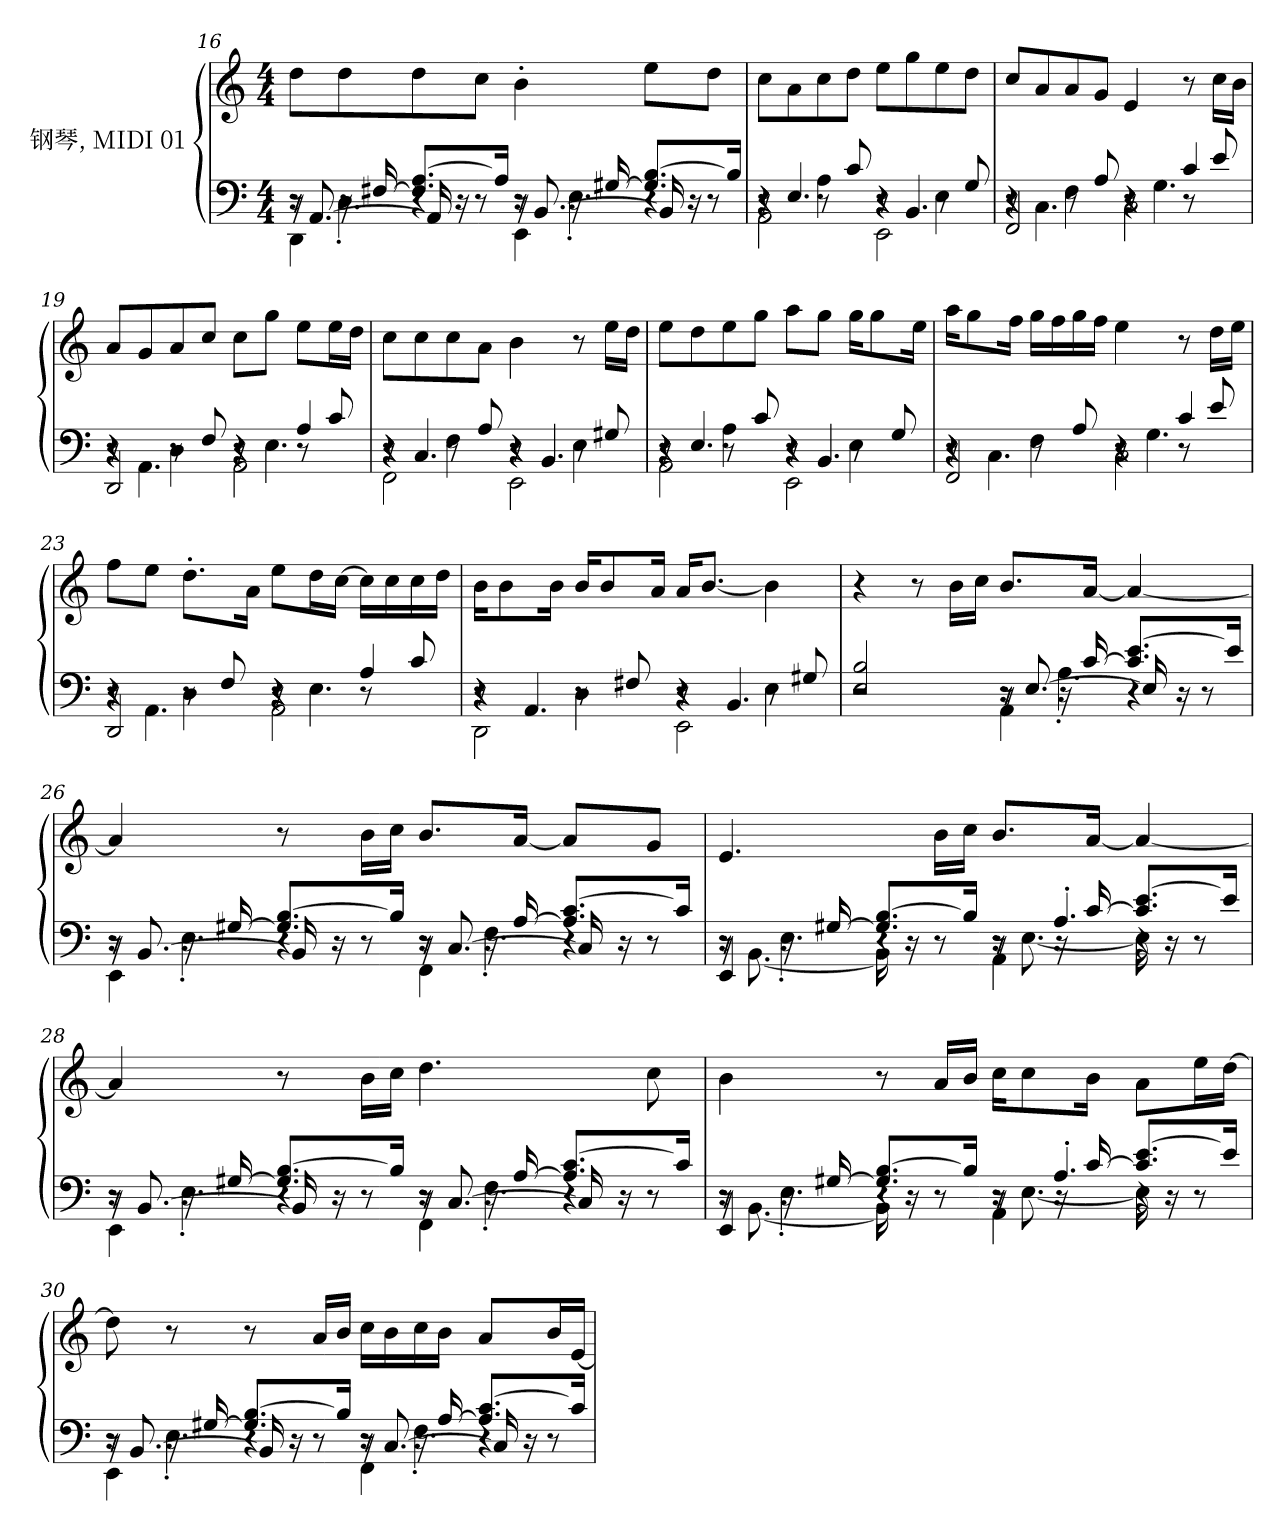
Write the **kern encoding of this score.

**kern	**kern
*part1	*part1
*staff2	*staff1
*I"钢琴, MIDI 01	*
!!LO:LB:g=z
*clefF4	*clefG2
*k[]	*k[]
*M4/4	*M4/4
=16	=16
*^	*
*	*^	*
*	*	*^	*
8r	8r	16r	4DD\	8dd\L
.	.	[8.AA/	.	.
16r	4.D'\	.	.	8dd\
[16F#X/	.	.	.	.
8.F#/] [8.A/L	.	16AA/]	4r	8dd\
.	.	16r	.	.
.	.	8r	.	8cc\J
16A/Jk]	.	.	.	.
8r	8r	16r	4EE\	4b'\
.	.	[8.BB/	.	.
16r	4.E'\	.	.	.
[16G#X/	.	.	.	.
8.G#/] [8.B/L	.	16BB/]	4r	8ee\L
.	.	16r	.	.
.	.	8r	.	8dd\J
16B/Jk]	.	.	.	.
=17	=17	=17	=17	=17
4r	4r	8r	2AA\	8cc\L
.	.	4.E/	.	8a\
8r	4A\	.	.	8cc\
8c/	.	.	.	8dd\J
4r	4r	8r	2EE\	8ee\L
.	.	4.BB/	.	8gg\
8r	4E\	.	.	8ee\
8G/	.	.	.	8dd\J
=18	=18	=18	=18	=18
4r	4r	2FF/	8r	8cc/L
.	.	.	4.C\	8a/
8r	4F\	.	.	8a/
8A/	.	.	.	8g/J
4r	8r	4r	2C\	4e/
.	4.G\	.	.	.
8r	.	4c/	.	8r
8e/	.	.	.	16cc\LL
.	.	.	.	16b\JJ
!!LO:LB:g=z
=19	=19	=19	=19	=19
4r	4r	2DD/	8r	8a/L
.	.	.	4.AA\	8g/
8r	4D\	.	.	8a/
8F/	.	.	.	8cc/J
4r	8r	4r	2AA\	8cc\L
.	4.E\	.	.	8gg\J
8r	.	4A/	.	8ee\L
8c/	.	.	.	16ee\L
.	.	.	.	16dd\JJ
=20	=20	=20	=20	=20
4r	4r	8r	2FF\	8cc\L
.	.	4.C/	.	8cc\
8r	4F\	.	.	8cc\
8A/	.	.	.	8a\J
4r	4r	8r	2EE\	4b\
.	.	4.BB/	.	.
8r	4E\	.	.	8r
8G#X/	.	.	.	16ee\LL
.	.	.	.	16dd\JJ
=21	=21	=21	=21	=21
4r	4r	8r	2AA\	8ee\L
.	.	4.E/	.	8dd\
8r	4A\	.	.	8ee\
8c/	.	.	.	8gg\J
4r	4r	8r	2EE\	8aa\L
.	.	4.BB/	.	8gg\J
8r	4E\	.	.	16gg\KL
.	.	.	.	8gg\
8G/	.	.	.	.
.	.	.	.	16ee\Jk
=22	=22	=22	=22	=22
4r	4r	2FF/	8r	16aa\KL
.	.	.	.	8gg\
.	.	.	4.C\	.
.	.	.	.	16ff\Jk
8r	4F\	.	.	16gg\LL
.	.	.	.	16ff\
8A/	.	.	.	16gg\
.	.	.	.	16ff\JJ
4r	8r	4r	2C\	4ee\
.	4.G\	.	.	.
8r	.	4c/	.	8r
8e/	.	.	.	16dd\LL
.	.	.	.	16ee\JJ
!!LO:LB:g=z
=23	=23	=23	=23	=23
4r	4r	2DD/	8r	8ff\L
.	.	.	4.AA\	8ee\J
8r	4D\	.	.	8.dd'\L
8F/	.	.	.	.
.	.	.	.	16a\Jk
4r	8r	4r	2AA\	8ee\L
.	4.E\	.	.	16dd\L
.	.	.	.	[16cc\JJ
8r	.	4A/	.	16cc\LL]
.	.	.	.	16cc\
8c/	.	.	.	16cc\
.	.	.	.	16dd\JJ
=24	=24	=24	=24	=24
4r	4r	8r	2DD\	16b\KL
.	.	.	.	8b\
.	.	4.AA/	.	.
.	.	.	.	16b\Jk
8r	4D\	.	.	16b/KL
.	.	.	.	8b/
8F#X/	.	.	.	.
.	.	.	.	16a/Jk
4r	4r	8r	2EE\	16a/KL
.	.	.	.	[8.b/J
.	.	4.BB/	.	.
8r	4E\	.	.	4b\]
8G#X/	.	.	.	.
=25	=25	=25	=25	=25
2E/ 2B/	2r	2r	2r	4r
.	.	.	.	8r
.	.	.	.	16b\LL
.	.	.	.	16cc\JJ
8r	8r	16r	4AA\	8.b/L
.	.	[8.E/	.	.
16r	4.A'\	.	.	.
[16c/	.	.	.	[16a/Jk
8.c/] [8.e/L	.	16E/]	4r	4a/_
.	.	16r	.	.
.	.	8r	.	.
16e/Jk]	.	.	.	.
!!LO:PB:g=z
=26	=26	=26	=26	=26
8r	8r	16r	4EE\	4a/]
.	.	[8.BB/	.	.
16r	4.E'\	.	.	.
[16G#X/	.	.	.	.
8.G#/] [8.B/L	.	16BB/]	4r	8r
.	.	16r	.	.
.	.	8r	.	16b\LL
16B/Jk]	.	.	.	16cc\JJ
8r	8r	16r	4FF\	8.b/L
.	.	[8.C/	.	.
16r	4.F'\	.	.	.
[16A/	.	.	.	[16a/Jk
8.A/] [8.c/L	.	16C/]	4r	8a/L]
.	.	16r	.	.
.	.	8r	.	8g/J
16c/Jk]	.	.	.	.
=27	=27	=27	=27	=27
8r	8r	4EE/	16r	4.e/
.	.	.	[8.BB\	.
16r	4.E'\	.	.	.
[16G#X/	.	.	.	.
8.G#/] [8.B/L	.	4r	16BB\]	.
.	.	.	16r	.
.	.	.	8r	16b\LL
16B/Jk]	.	.	.	16cc\JJ
8r	16r	8r	4AA\	8.b/L
.	[8.E\	.	.	.
16r	.	4.A'/	.	.
[16c/	.	.	.	[16a/Jk
8.c/] [8.e/L	16E\]	.	4r	4a/_
.	16r	.	.	.
.	8r	.	.	.
16e/Jk]	.	.	.	.
!!LO:LB:g=z
=28	=28	=28	=28	=28
8r	8r	16r	4EE\	4a/]
.	.	[8.BB/	.	.
16r	4.E'\	.	.	.
[16G#X/	.	.	.	.
8.G#/] [8.B/L	.	16BB/]	4r	8r
.	.	16r	.	.
.	.	8r	.	16b\LL
16B/Jk]	.	.	.	16cc\JJ
8r	8r	16r	4FF\	4.dd\
.	.	[8.C/	.	.
16r	4.F'\	.	.	.
[16A/	.	.	.	.
8.A/] [8.c/L	.	16C/]	4r	.
.	.	16r	.	.
.	.	8r	.	8cc\
16c/Jk]	.	.	.	.
=29	=29	=29	=29	=29
8r	8r	4EE/	16r	4b\
.	.	.	[8.BB\	.
16r	4.E'\	.	.	.
[16G#X/	.	.	.	.
8.G#/] [8.B/L	.	4r	16BB\]	8r
.	.	.	16r	.
.	.	.	8r	16a/LL
16B/Jk]	.	.	.	16b/JJ
8r	16r	8r	4AA\	16cc\KL
.	[8.E\	.	.	8cc\
16r	.	4.A'/	.	.
[16c/	.	.	.	16b\Jk
8.c/] [8.e/L	16E\]	.	4r	8a\L
.	16r	.	.	.
.	8r	.	.	16ee\L
16e/Jk]	.	.	.	[16dd\JJ
!!LO:LB:g=z
=30	=30	=30	=30	=30
8r	8r	16r	4EE\	8dd\]
.	.	[8.BB/	.	.
16r	4.E'\	.	.	8r
[16G#X/	.	.	.	.
8.G#/] [8.B/L	.	16BB/]	4r	8r
.	.	16r	.	.
.	.	8r	.	16a/LL
16B/Jk]	.	.	.	16b/JJ
8r	8r	16r	4FF\	16cc\LL
.	.	[8.C/	.	16b\
16r	4.F'\	.	.	16cc\
[16A/	.	.	.	16b\JJ
8.A/] [8.c/L	.	16C/]	4r	8a/L
.	.	16r	.	.
.	.	8r	.	16b/L
16c/Jk]	.	.	.	[16e/JJ
*v	*v	*v	*v	*
=	=
*-	*-
